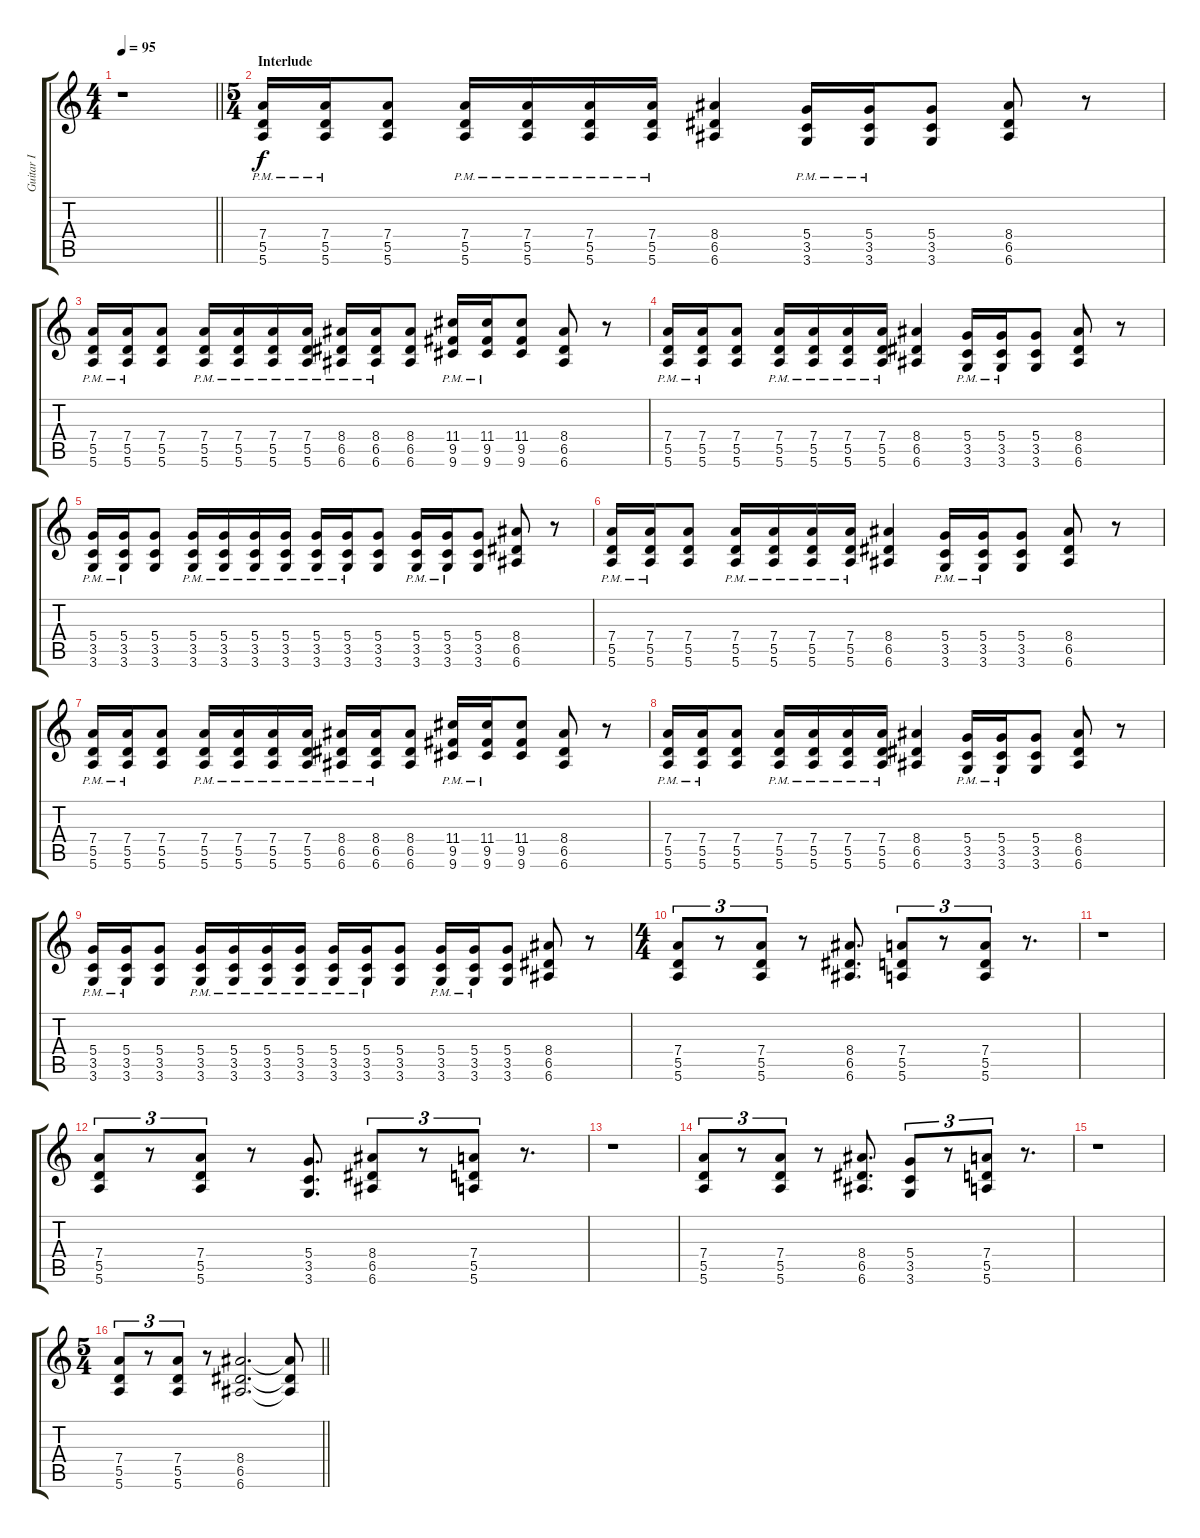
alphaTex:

\track ("Guitar I" "Guitar I") {instrument overdrivenguitar}
\staff {score tabs}
\tuning (E4 B3 G3 D3 A2 E2) {hide}
\ts (4 4)
\tempo 95
\clef g2
\barLineRight lightlight
\ks c
r.1{dy f} |
\ts (5 4)
\section ("" "Interlude")
(7.4{pm} 5.5{pm} 5.6{pm}).16 (7.4{pm} 5.5{pm} 5.6{pm}).16 (7.4 5.5 5.6).8 (7.4{pm} 5.5{pm} 5.6{pm}).16 (7.4{pm} 5.5{pm} 5.6{pm}).16 (7.4{pm} 5.5{pm} 5.6{pm}).16 (7.4{pm} 5.5{pm} 5.6{pm}).16 (8.4 6.5 6.6).4 (5.4{pm} 3.5{pm} 3.6{pm}).16 (5.4{pm} 3.5{pm} 3.6{pm}).16 (5.4 3.5 3.6).8 (8.4 6.5 6.6).8 r.8 |
(7.4{pm} 5.5{pm} 5.6{pm}).16 (7.4{pm} 5.5{pm} 5.6{pm}).16 (7.4 5.5 5.6).8 (7.4{pm} 5.5{pm} 5.6{pm}).16 (7.4{pm} 5.5{pm} 5.6{pm}).16 (7.4{pm} 5.5{pm} 5.6{pm}).16 (7.4{pm} 5.5{pm} 5.6{pm}).16 (8.4{pm} 6.5{pm} 6.6{pm}).16 (8.4{pm} 6.5{pm} 6.6{pm}).16 (8.4 6.5 6.6).8 (11.4{pm} 9.5{pm} 9.6{pm}).16 (11.4{pm} 9.5{pm} 9.6{pm}).16 (11.4 9.5 9.6).8 (8.4 6.5 6.6).8 r.8 |
(7.4{pm} 5.5{pm} 5.6{pm}).16 (7.4{pm} 5.5{pm} 5.6{pm}).16 (7.4 5.5 5.6).8 (7.4{pm} 5.5{pm} 5.6{pm}).16 (7.4{pm} 5.5{pm} 5.6{pm}).16 (7.4{pm} 5.5{pm} 5.6{pm}).16 (7.4{pm} 5.5{pm} 5.6{pm}).16 (8.4 6.5 6.6).4 (5.4{pm} 3.5{pm} 3.6{pm}).16 (5.4{pm} 3.5{pm} 3.6{pm}).16 (5.4 3.5 3.6).8 (8.4 6.5 6.6).8 r.8 |
(5.4{pm} 3.5{pm} 3.6{pm}).16 (5.4{pm} 3.5{pm} 3.6{pm}).16 (5.4 3.5 3.6).8 (5.4{pm} 3.5{pm} 3.6{pm}).16 (5.4{pm} 3.5{pm} 3.6{pm}).16 (5.4{pm} 3.5{pm} 3.6{pm}).16 (5.4{pm} 3.5{pm} 3.6{pm}).16 (5.4{pm} 3.5{pm} 3.6{pm}).16 (5.4{pm} 3.5{pm} 3.6{pm}).16 (5.4 3.5 3.6).8 (5.4{pm} 3.5{pm} 3.6{pm}).16 (5.4{pm} 3.5{pm} 3.6{pm}).16 (5.4 3.5 3.6).8 (8.4 6.5 6.6).8 r.8 |
(7.4{pm} 5.5{pm} 5.6{pm}).16 (7.4{pm} 5.5{pm} 5.6{pm}).16 (7.4 5.5 5.6).8 (7.4{pm} 5.5{pm} 5.6{pm}).16 (7.4{pm} 5.5{pm} 5.6{pm}).16 (7.4{pm} 5.5{pm} 5.6{pm}).16 (7.4{pm} 5.5{pm} 5.6{pm}).16 (8.4 6.5 6.6).4 (5.4{pm} 3.5{pm} 3.6{pm}).16 (5.4{pm} 3.5{pm} 3.6{pm}).16 (5.4 3.5 3.6).8 (8.4 6.5 6.6).8 r.8 |
(7.4{pm} 5.5{pm} 5.6{pm}).16 (7.4{pm} 5.5{pm} 5.6{pm}).16 (7.4 5.5 5.6).8 (7.4{pm} 5.5{pm} 5.6{pm}).16 (7.4{pm} 5.5{pm} 5.6{pm}).16 (7.4{pm} 5.5{pm} 5.6{pm}).16 (7.4{pm} 5.5{pm} 5.6{pm}).16 (8.4{pm} 6.5{pm} 6.6{pm}).16 (8.4{pm} 6.5{pm} 6.6{pm}).16 (8.4 6.5 6.6).8 (11.4{pm} 9.5{pm} 9.6{pm}).16 (11.4{pm} 9.5{pm} 9.6{pm}).16 (11.4 9.5 9.6).8 (8.4 6.5 6.6).8 r.8 |
(7.4{pm} 5.5{pm} 5.6{pm}).16 (7.4{pm} 5.5{pm} 5.6{pm}).16 (7.4 5.5 5.6).8 (7.4{pm} 5.5{pm} 5.6{pm}).16 (7.4{pm} 5.5{pm} 5.6{pm}).16 (7.4{pm} 5.5{pm} 5.6{pm}).16 (7.4{pm} 5.5{pm} 5.6{pm}).16 (8.4 6.5 6.6).4 (5.4{pm} 3.5{pm} 3.6{pm}).16 (5.4{pm} 3.5{pm} 3.6{pm}).16 (5.4 3.5 3.6).8 (8.4 6.5 6.6).8 r.8 |
(5.4{pm} 3.5{pm} 3.6{pm}).16 (5.4{pm} 3.5{pm} 3.6{pm}).16 (5.4 3.5 3.6).8 (5.4{pm} 3.5{pm} 3.6{pm}).16 (5.4{pm} 3.5{pm} 3.6{pm}).16 (5.4{pm} 3.5{pm} 3.6{pm}).16 (5.4{pm} 3.5{pm} 3.6{pm}).16 (5.4{pm} 3.5{pm} 3.6{pm}).16 (5.4{pm} 3.5{pm} 3.6{pm}).16 (5.4 3.5 3.6).8 (5.4{pm} 3.5{pm} 3.6{pm}).16 (5.4{pm} 3.5{pm} 3.6{pm}).16 (5.4 3.5 3.6).8 (8.4 6.5 6.6).8 r.8 |
\ts (4 4)
(7.4 5.5 5.6).8{tu (3 2)} r.8{tu (3 2)} (7.4 5.5 5.6).8{tu (3 2)} r.8 (8.4 6.5 6.6).8{d} (7.4 5.5 5.6).8{tu (3 2)} r.8{tu (3 2)} (7.4 5.5 5.6).8{tu (3 2)} r.8{d} |
r.1 |
(7.4 5.5 5.6).8{tu (3 2)} r.8{tu (3 2)} (7.4 5.5 5.6).8{tu (3 2)} r.8 (5.4 3.5 3.6).8{d} (8.4 6.5 6.6).8{tu (3 2)} r.8{tu (3 2)} (7.4 5.5 5.6).8{tu (3 2)} r.8{d} |
r.1 |
(7.4 5.5 5.6).8{tu (3 2)} r.8{tu (3 2)} (7.4 5.5 5.6).8{tu (3 2)} r.8 (8.4 6.5 6.6).8{d} (5.4 3.5 3.6).8{tu (3 2)} r.8{tu (3 2)} (7.4 5.5 5.6).8{tu (3 2)} r.8{d} |
r.1 |
\ts (5 4)
\barLineRight lightlight
(7.4 5.5 5.6).8{tu (3 2)} r.8{tu (3 2)} (7.4 5.5 5.6).8{tu (3 2)} r.8 (8.4 6.5 6.6).2{d} (8.4{t} 6.5{t} 6.6{t}).8
